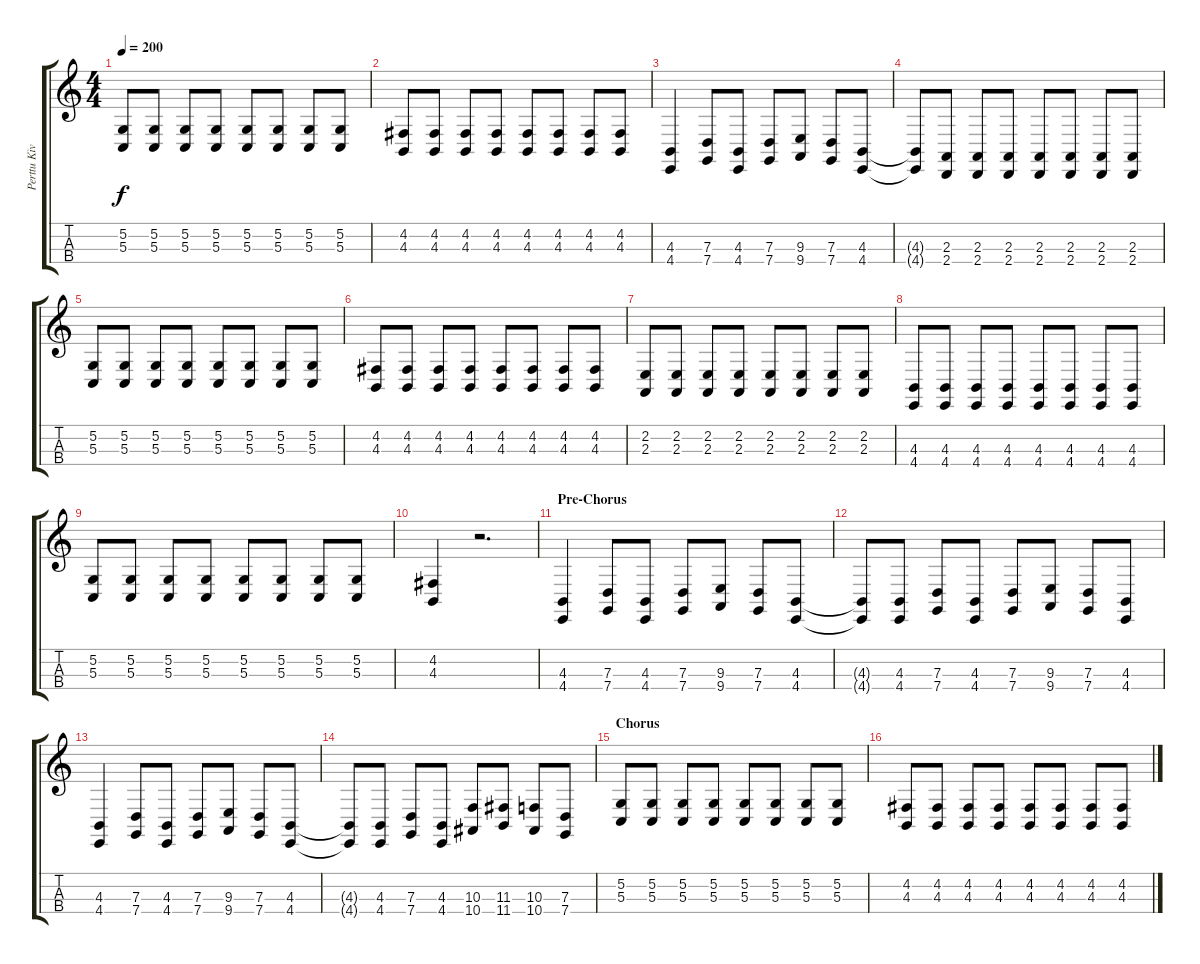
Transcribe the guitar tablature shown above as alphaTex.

\track ("Perttu Kivilaakso" "Perttu Kiv") {instrument cello}
\staff {score tabs}
\tuning (G3 D3 G2 C2) {hide}
\ts (4 4)
\tempo 200
\clef g2
\ks c
(5.2 5.3).8{dy f} (5.2 5.3).8 (5.2 5.3).8 (5.2 5.3).8 (5.2 5.3).8 (5.2 5.3).8 (5.2 5.3).8 (5.2 5.3).8 |
(4.2 4.3).8 (4.2 4.3).8 (4.2 4.3).8 (4.2 4.3).8 (4.2 4.3).8 (4.2 4.3).8 (4.2 4.3).8 (4.2 4.3).8 |
(4.3 4.4).4 (7.3 7.4).8 (4.3 4.4).8 (7.3 7.4).8 (9.3 9.4).8 (7.3 7.4).8 (4.3 4.4).8 |
(4.3{t} 4.4{t}).8 (2.3 2.4).8 (2.3 2.4).8 (2.3 2.4).8 (2.3 2.4).8 (2.3 2.4).8 (2.3 2.4).8 (2.3 2.4).8 |
(5.2 5.3).8 (5.2 5.3).8 (5.2 5.3).8 (5.2 5.3).8 (5.2 5.3).8 (5.2 5.3).8 (5.2 5.3).8 (5.2 5.3).8 |
(4.2 4.3).8 (4.2 4.3).8 (4.2 4.3).8 (4.2 4.3).8 (4.2 4.3).8 (4.2 4.3).8 (4.2 4.3).8 (4.2 4.3).8 |
(2.2 2.3).8 (2.2 2.3).8 (2.2 2.3).8 (2.2 2.3).8 (2.2 2.3).8 (2.2 2.3).8 (2.2 2.3).8 (2.2 2.3).8 |
(4.3 4.4).8 (4.3 4.4).8 (4.3 4.4).8 (4.3 4.4).8 (4.3 4.4).8 (4.3 4.4).8 (4.3 4.4).8 (4.3 4.4).8 |
(5.2 5.3).8 (5.2 5.3).8 (5.2 5.3).8 (5.2 5.3).8 (5.2 5.3).8 (5.2 5.3).8 (5.2 5.3).8 (5.2 5.3).8 |
(4.2 4.3).4 r.2{d} |
\section ("" "Pre-Chorus")
(4.3 4.4).4 (7.3 7.4).8 (4.3 4.4).8 (7.3 7.4).8 (9.3 9.4).8 (7.3 7.4).8 (4.3 4.4).8 |
(4.3{t} 4.4{t}).8 (4.3 4.4).8 (7.3 7.4).8 (4.3 4.4).8 (7.3 7.4).8 (9.3 9.4).8 (7.3 7.4).8 (4.3 4.4).8 |
(4.3 4.4).4 (7.3 7.4).8 (4.3 4.4).8 (7.3 7.4).8 (9.3 9.4).8 (7.3 7.4).8 (4.3 4.4).8 |
(4.3{t} 4.4{t}).8 (4.3 4.4).8 (7.3 7.4).8 (4.3 4.4).8 (10.3 10.4).8 (11.3 11.4).8 (10.3 10.4).8 (7.3 7.4).8 |
\section ("" "Chorus")
(5.2 5.3).8 (5.2 5.3).8 (5.2 5.3).8 (5.2 5.3).8 (5.2 5.3).8 (5.2 5.3).8 (5.2 5.3).8 (5.2 5.3).8 |
(4.2 4.3).8 (4.2 4.3).8 (4.2 4.3).8 (4.2 4.3).8 (4.2 4.3).8 (4.2 4.3).8 (4.2 4.3).8 (4.2 4.3).8
